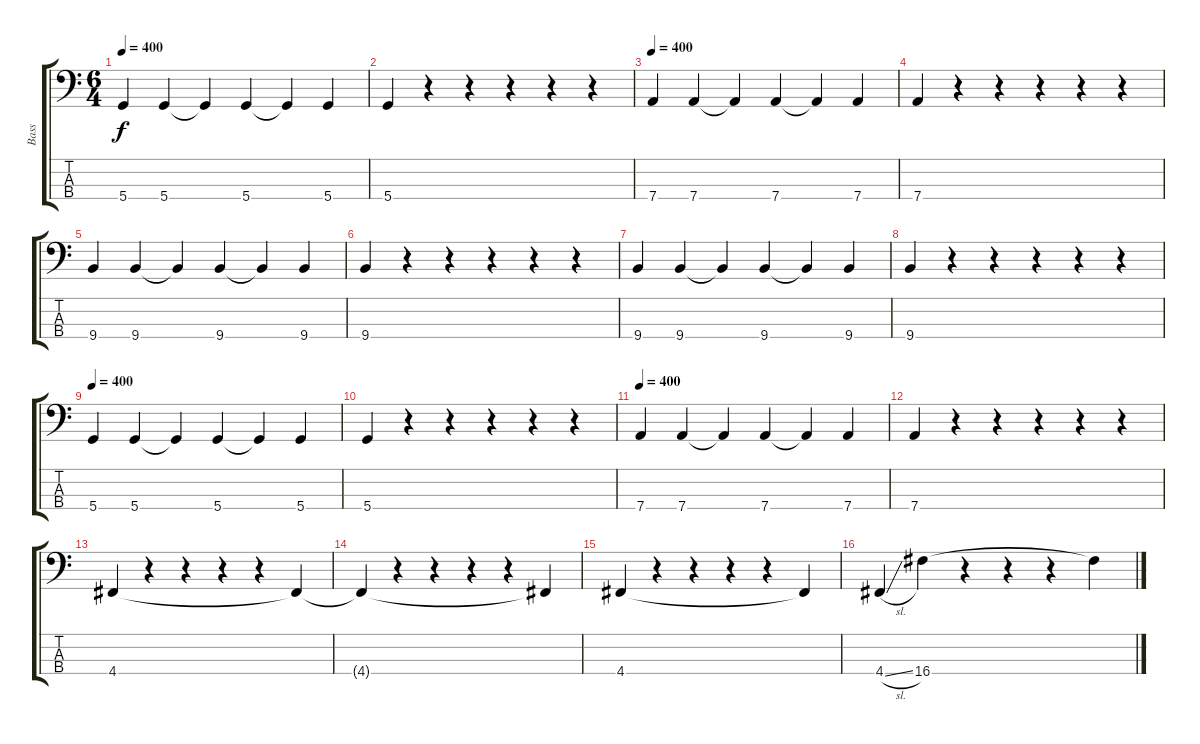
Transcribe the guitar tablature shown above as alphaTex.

\track ("Bass" "Bass") {instrument electricbassfinger}
\staff {score tabs}
\tuning (G2 D2 A1 D1) {hide}
\ts (6 4)
\tempo 400
\clef f4
\ks c
5.4.4{dy f} 5.4.4 5.4{t}.4 5.4.4 5.4{t}.4 5.4.4 |
5.4.4 r.4 r.4 r.4 r.4 r.4 |
\tempo 400
7.4.4 7.4.4 7.4{t}.4 7.4.4 7.4{t}.4 7.4.4 |
7.4.4 r.4 r.4 r.4 r.4 r.4 |
9.4.4 9.4.4 9.4{t}.4 9.4.4 9.4{t}.4 9.4.4 |
9.4.4 r.4 r.4 r.4 r.4 r.4 |
9.4.4 9.4.4 9.4{t}.4 9.4.4 9.4{t}.4 9.4.4 |
9.4.4 r.4 r.4 r.4 r.4 r.4 |
\tempo 400
5.4.4 5.4.4 5.4{t}.4 5.4.4 5.4{t}.4 5.4.4 |
5.4.4 r.4 r.4 r.4 r.4 r.4 |
\tempo 400
7.4.4 7.4.4 7.4{t}.4 7.4.4 7.4{t}.4 7.4.4 |
7.4.4 r.4 r.4 r.4 r.4 r.4 |
4.4.4 r.4 r.4 r.4 r.4 4.4{t}.4 |
4.4{t}.4 r.4 r.4 r.4 r.4 4.4{t}.4 |
4.4.4 r.4 r.4 r.4 r.4 4.4{t}.4 |
4.4{sl}.4 16.4.4 r.4 r.4 r.4 16.4{t}.4
